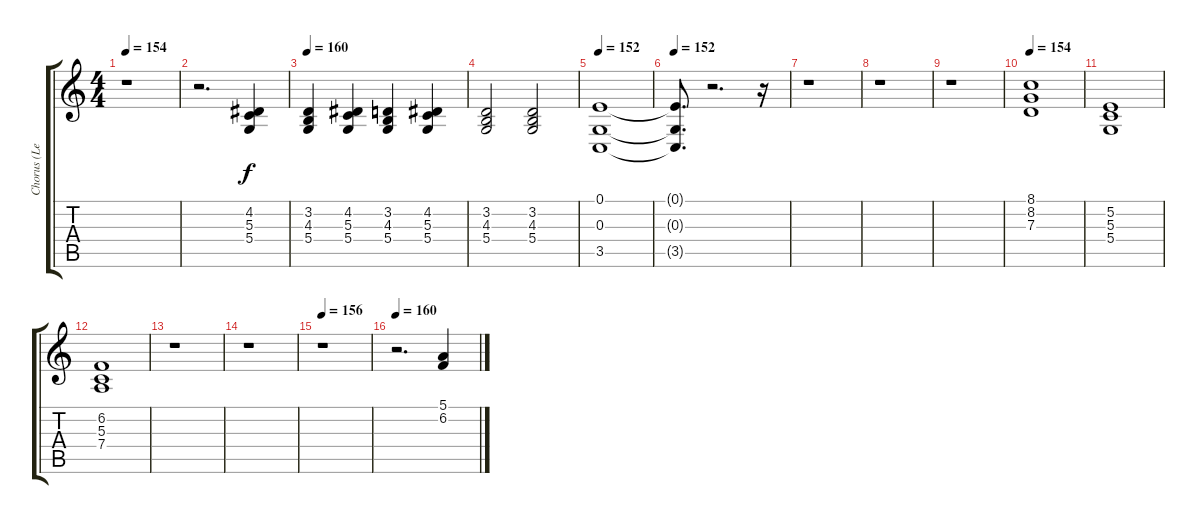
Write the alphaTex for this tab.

\track ("Chorus (Left)" "Chorus (Le") {instrument choiraahs}
\staff {score tabs}
\tuning (E4 B3 G3 D3 A2 E2) {hide}
\ts (4 4)
\tempo 154
\clef g2
\ks c
r.1{dy f} |
r.2{d} (4.2 5.3 5.4).4 |
\tempo 160
(3.2 4.3 5.4).4 (4.2 5.3 5.4).4 (3.2 4.3 5.4).4 (4.2 5.3 5.4).4 |
(3.2 4.3 5.4).2 (3.2 4.3 5.4).2 |
\tempo 152
(0.1 0.3 3.5).1 |
\tempo 152
(0.1{t} 0.3{t} 3.5{t}).8{d} r.2{d} r.16 |
r.1 |
r.1 |
r.1 |
\tempo 154
(8.1 8.2 7.3).1 |
(5.2 5.3 5.4).1 |
(6.2 5.3 7.4).1 |
r.1 |
r.1 |
\tempo 156
r.1 |
\tempo 160
r.2{d} (5.1 6.2).4
